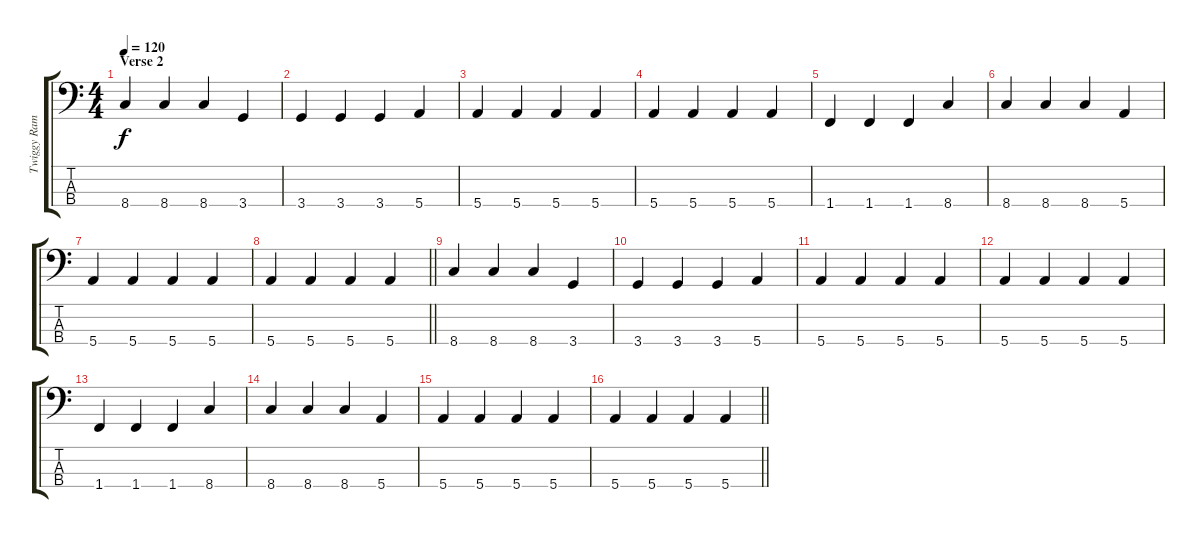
\track ("Twiggy Ramirez" "Twiggy Ram") {instrument electricbassfinger}
\staff {score tabs}
\tuning (G2 D2 A1 E1) {hide}
\ts (4 4)
\section ("" "Verse 2")
\tempo 120
\clef f4
\ks c
8.4.4{dy f} 8.4.4 8.4.4 3.4.4 |
3.4.4 3.4.4 3.4.4 5.4.4 |
5.4.4 5.4.4 5.4.4 5.4.4 |
5.4.4 5.4.4 5.4.4 5.4.4 |
1.4.4 1.4.4 1.4.4 8.4.4 |
8.4.4 8.4.4 8.4.4 5.4.4 |
5.4.4 5.4.4 5.4.4 5.4.4 |
\barLineRight lightlight
5.4.4 5.4.4 5.4.4 5.4.4 |
8.4.4 8.4.4 8.4.4 3.4.4 |
3.4.4 3.4.4 3.4.4 5.4.4 |
5.4.4 5.4.4 5.4.4 5.4.4 |
5.4.4 5.4.4 5.4.4 5.4.4 |
1.4.4 1.4.4 1.4.4 8.4.4 |
8.4.4 8.4.4 8.4.4 5.4.4 |
5.4.4 5.4.4 5.4.4 5.4.4 |
\barLineRight lightlight
5.4.4 5.4.4 5.4.4 5.4.4
